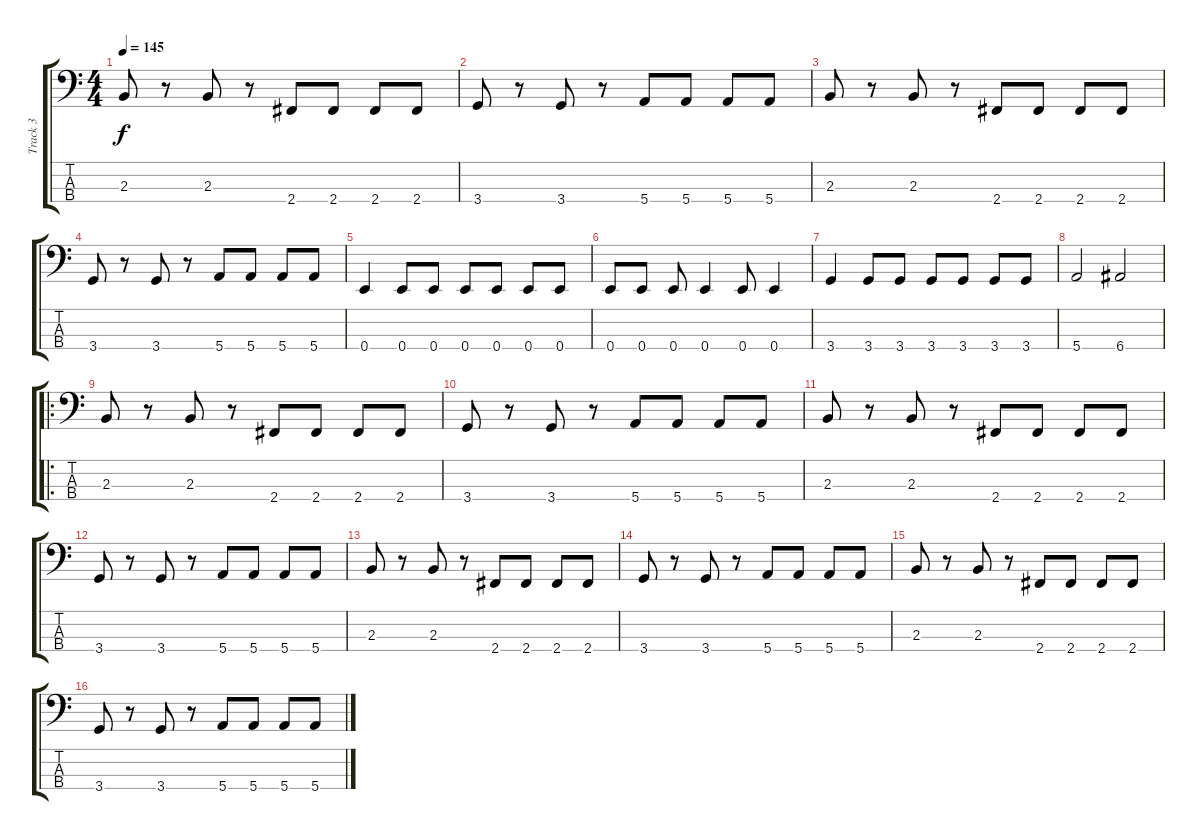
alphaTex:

\track ("Track 3" "Track 3") {instrument acousticbass}
\staff {score tabs}
\tuning (G2 D2 A1 E1) {hide}
\ts (4 4)
\tempo 145
\clef f4
\ks c
2.3.8{dy f} r.8 2.3.8 r.8 2.4.8 2.4.8 2.4.8 2.4.8 |
3.4.8 r.8 3.4.8 r.8 5.4.8 5.4.8 5.4.8 5.4.8 |
2.3.8 r.8 2.3.8 r.8 2.4.8 2.4.8 2.4.8 2.4.8 |
3.4.8 r.8 3.4.8 r.8 5.4.8 5.4.8 5.4.8 5.4.8 |
0.4.4 0.4.8 0.4.8 0.4.8 0.4.8 0.4.8 0.4.8 |
0.4.8 0.4.8 0.4.8 0.4.4 0.4.8 0.4.4 |
3.4.4 3.4.8 3.4.8 3.4.8 3.4.8 3.4.8 3.4.8 |
5.4.2 6.4.2 |
\ro
2.3.8 r.8 2.3.8 r.8 2.4.8 2.4.8 2.4.8 2.4.8 |
3.4.8 r.8 3.4.8 r.8 5.4.8 5.4.8 5.4.8 5.4.8 |
2.3.8 r.8 2.3.8 r.8 2.4.8 2.4.8 2.4.8 2.4.8 |
3.4.8 r.8 3.4.8 r.8 5.4.8 5.4.8 5.4.8 5.4.8 |
2.3.8 r.8 2.3.8 r.8 2.4.8 2.4.8 2.4.8 2.4.8 |
3.4.8 r.8 3.4.8 r.8 5.4.8 5.4.8 5.4.8 5.4.8 |
2.3.8 r.8 2.3.8 r.8 2.4.8 2.4.8 2.4.8 2.4.8 |
3.4.8 r.8 3.4.8 r.8 5.4.8 5.4.8 5.4.8 5.4.8
